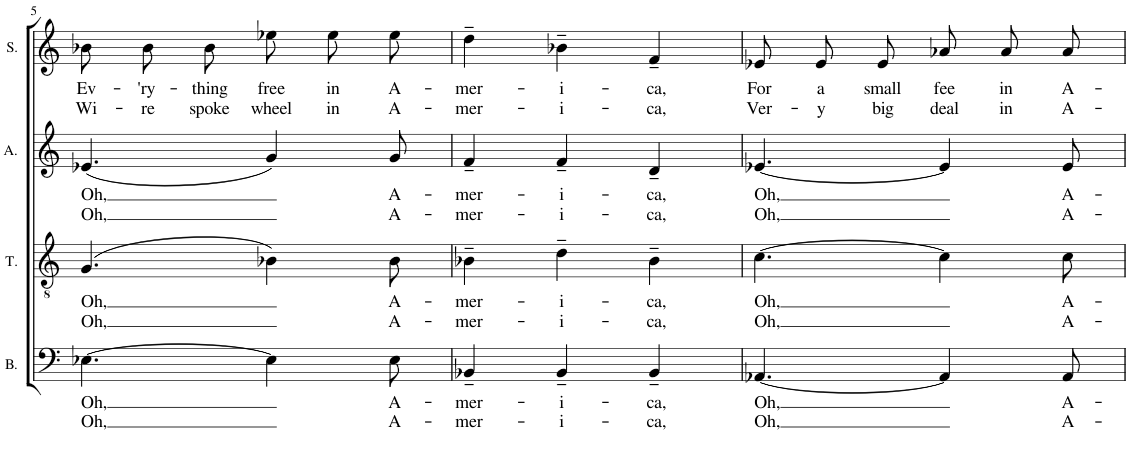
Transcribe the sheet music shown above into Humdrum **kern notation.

**kern	**text	**text	**kern	**text	**text	**kern	**text	**text	**kern	**text	**text
*part4	*part4	*part4	*part3	*part3	*part3	*part2	*part2	*part2	*part1	*part1	*part1
*staff4	*staff4	*staff4	*staff3	*staff3	*staff3	*staff2	*staff2	*staff2	*staff1	*staff1	*staff1
*I"Bass	*	*	*I"Tenor	*	*	*I"Alto	*	*	*I"Soprano	*	*
*I'B.	*	*	*I'T.	*	*	*I'A.	*	*	*I'S.	*	*
!!LO:PB:g=z
*clefF4	*	*	*clefGv2	*	*	*clefG2	*	*	*clefG2	*	*
*k[]	*	*	*k[]	*	*	*k[]	*	*	*k[]	*	*
*M6/8	*	*	*M6/8	*	*	*M6/8	*	*	*M6/8	*	*
=5	=5	=5	=5	=5	=5	=5	=5	=5	=5	=5	=5
!	!LO:LY:b	!LO:LY:b	!	!LO:LY:b	!LO:LY:b	!	!LO:LY:b	!LO:LY:b	!	!LO:LY:b	!LO:LY:b
[4.E-X\	Oh,	Oh,	(4.G/	Oh,	Oh,	(4.e-X/	Oh,	Oh,	8b-X\L	Ev-	Wi-
!	!	!	!	!	!	!	!	!	!	!LO:LY:b	!LO:LY:b
.	.	.	.	.	.	.	.	.	8b-\	-'ry-	-re
!	!	!	!	!	!	!	!	!	!	!LO:LY:b	!LO:LY:b
.	.	.	.	.	.	.	.	.	8b-\J	-thing	spoke
!	!	!	!	!	!	!	!	!	!	!LO:LY:b	!LO:LY:b
4E-\]	.	.	4B-X\)	.	.	4g/)	.	.	8ee-X\L	free	wheel
!	!	!	!	!	!	!	!	!	!	!LO:LY:b	!LO:LY:b
.	.	.	.	.	.	.	.	.	8ee-\	in	in
!	!LO:LY:b	!LO:LY:b	!	!LO:LY:b	!LO:LY:b	!	!LO:LY:b	!LO:LY:b	!	!LO:LY:b	!LO:LY:b
8E-\	A-	A-	8B-\	A-	A-	8g/	A-	A-	8ee-\J	A-	A-
=6	=6	=6	=6	=6	=6	=6	=6	=6	=6	=6	=6
!	!LO:LY:b	!LO:LY:b	!	!LO:LY:b	!LO:LY:b	!	!LO:LY:b	!LO:LY:b	!	!LO:LY:b	!LO:LY:b
4BB-X~/	-mer-	-mer-	4B-X~\	-mer-	-mer-	4f~/	-mer-	-mer-	4dd~\	-mer-	-mer-
!	!LO:LY:b	!LO:LY:b	!	!LO:LY:b	!LO:LY:b	!	!LO:LY:b	!LO:LY:b	!	!LO:LY:b	!LO:LY:b
4BB-~/	-i-	-i-	4d~\	-i-	-i-	4f~/	-i-	-i-	4b-X~\	-i-	-i-
!	!LO:LY:b	!LO:LY:b	!	!LO:LY:b	!LO:LY:b	!	!LO:LY:b	!LO:LY:b	!	!LO:LY:b	!LO:LY:b
4BB-~/	-ca,	-ca,	4B-~\	-ca,	-ca,	4d~/	-ca,	-ca,	4f~/	-ca,	-ca,
=7	=7	=7	=7	=7	=7	=7	=7	=7	=7	=7	=7
!	!LO:LY:b	!LO:LY:b	!	!LO:LY:b	!LO:LY:b	!	!LO:LY:b	!LO:LY:b	!	!LO:LY:b	!LO:LY:b
[4.AA-X/	Oh,	Oh,	[4.c\	Oh,	Oh,	[4.e-X/	Oh,	Oh,	8e-X/L	For	Ver-
!	!	!	!	!	!	!	!	!	!	!LO:LY:b	!LO:LY:b
.	.	.	.	.	.	.	.	.	8e-/	a	-y
!	!	!	!	!	!	!	!	!	!	!LO:LY:b	!LO:LY:b
.	.	.	.	.	.	.	.	.	8e-/J	small	big
!	!	!	!	!	!	!	!	!	!	!LO:LY:b	!LO:LY:b
4AA-/]	.	.	4c\]	.	.	4e-/]	.	.	8a-X/L	fee	deal
!	!	!	!	!	!	!	!	!	!	!LO:LY:b	!LO:LY:b
.	.	.	.	.	.	.	.	.	8a-/	in	in
!	!LO:LY:b	!LO:LY:b	!	!LO:LY:b	!LO:LY:b	!	!LO:LY:b	!LO:LY:b	!	!LO:LY:b	!LO:LY:b
8AA-/	A-	A-	8c\	A-	A-	8e-/	A-	A-	8a-/J	A-	A-
=	=	=	=	=	=	=	=	=	=	=	=
*-	*-	*-	*-	*-	*-	*-	*-	*-	*-	*-	*-
